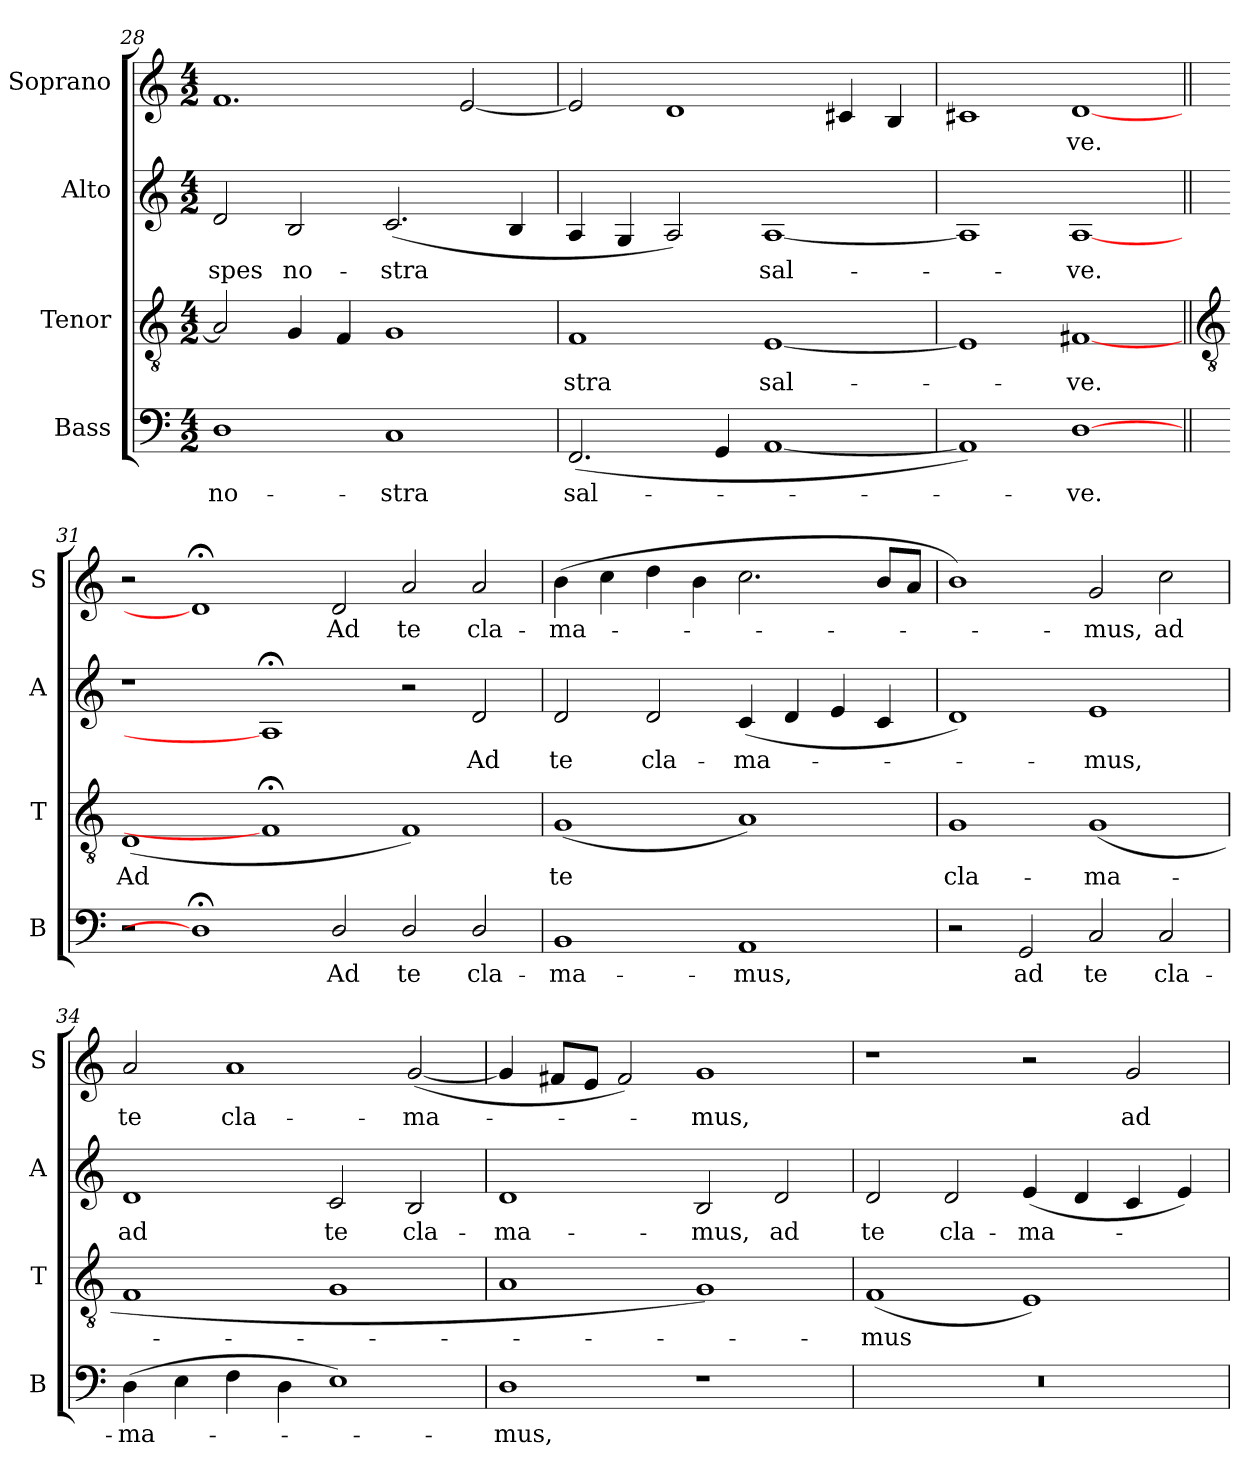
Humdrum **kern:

**kern	**text	**kern	**text	**kern	**text	**kern	**text
*part4	*part4	*part3	*part3	*part2	*part2	*part1	*part1
*staff4	*staff4	*staff3	*staff3	*staff2	*staff2	*staff1	*staff1
*I"Bass	*	*I"Tenor	*	*I"Alto	*	*I"Soprano	*
*I'B	*	*I'T	*	*I'A	*	*I'S	*
*clefF4	*	*clefGv2	*	*clefG2	*	*clefG2	*
*k[]	*	*k[]	*	*k[]	*	*k[]	*
*C:	*	*C:	*	*C:	*	*C:	*
*M4/2	*	*M4/2	*	*M4/2	*	*M4/2	*
=28	=28	=28	=28	=28	=28	=28	=28
!	!LO:LY:b	!	!	!	!LO:LY:b	!	!
1D	no-	2A]	.	2d	spes	1.f	.
!	!	!	!	!	!LO:LY:b	!	!
.	.	4G	.	2B	no-	.	.
.	.	4F	.	.	.	.	.
!	!LO:LY:b	!	!	!	!LO:LY:b	!	!
1C	-stra	1G	.	(<2.c	-stra	.	.
.	.	.	.	.	.	[2e	.
.	.	.	.	4B	.	.	.
=29	=29	=29	=29	=29	=29	=29	=29
!	!LO:LY:b	!	!LO:LY:b	!	!	!	!
(<2.FF	sal-	1F	stra	4A	.	2e]	.
.	.	.	.	4G	.	.	.
.	.	.	.	2A)	.	1d	.
4GG	.	.	.	.	.	.	.
!	!	!	!LO:LY:b	!	!LO:LY:b	!	!
[1AA	.	[1E	sal-	[1A	sal-	.	.
.	.	.	.	.	.	4c#X	.
.	.	.	.	.	.	4B	.
=30	=30	=30	=30	=30	=30	=30	=30
1AA])	.	1E]	.	1A]	.	1c#X	.
!	!LO:LY:b	!	!LO:LY:b	!	!LO:LY:b	!	!LO:LY:b
[1D	ve.	[1F#X	ve.	[1A	ve.	[1d	ve.
!!LO:LB:g=z
=31||	=31||	=31||	=31||	=31||	=31||	=31||	=31||
*	*	*clefGv2	*	*	*	*	*
!	!	!	!LO:LY:b	!	!	!	!
2r	.	(<1D	Ad	1r	.	2r	.
1D;<]	.	.	.	.	.	1d;<]	.
.	.	1F#;<]	.	1A;<]	.	.	.
!	!LO:LY:b	!	!	!	!	!	!LO:LY:b
2D/	Ad	.	.	.	.	2d	Ad
!	!LO:LY:b	!	!	!	!	!	!LO:LY:b
2D/	te	1F)	.	2r	.	2a	te
!	!LO:LY:b	!	!	!	!LO:LY:b	!	!LO:LY:b
2D/	cla-	.	.	2d	Ad	2a	cla-
=32	=32	=32	=32	=32	=32	=32	=32
!	!LO:LY:b	!	!LO:LY:b	!	!LO:LY:b	!	!LO:LY:b
1BB	-ma-	(<1G	te	2d	te	(>4b	-ma-
.	.	.	.	.	.	4cc	.
!	!	!	!	!	!LO:LY:b	!	!
.	.	.	.	2d	cla-	4dd	.
.	.	.	.	.	.	4b	.
!	!LO:LY:b	!	!	!	!LO:LY:b	!	!
1AA	-mus,	1A)	.	(<4c	-ma-	2.cc	.
.	.	.	.	4d	.	.	.
.	.	.	.	4e	.	.	.
.	.	.	.	4c	.	8bL	.
.	.	.	.	.	.	8aJ	.
=33	=33	=33	=33	=33	=33	=33	=33
!	!	!	!LO:LY:b	!	!	!	!
2r	.	1G	cla-	1d)	.	1b)	.
!	!LO:LY:b	!	!	!	!	!	!
2GG	ad	.	.	.	.	.	.
!	!LO:LY:b	!	!LO:LY:b	!	!LO:LY:b	!	!LO:LY:b
2C	te	(<1G	-ma-	1e	mus,	2g	mus,
!	!LO:LY:b	!	!	!	!	!	!LO:LY:b
2C	cla-	.	.	.	.	2cc	ad
=34	=34	=34	=34	=34	=34	=34	=34
!	!LO:LY:b	!	!	!	!LO:LY:b	!	!LO:LY:b
(>4D	-ma-	1F	.	1d	ad	2a	te
4E	.	.	.	.	.	.	.
!	!	!	!	!	!	!	!LO:LY:b
4F	.	.	.	.	.	1a	cla-
4D	.	.	.	.	.	.	.
!	!	!	!	!	!LO:LY:b	!	!
1E)	.	1G	.	2c	te	.	.
!	!	!	!	!	!LO:LY:b	!	!LO:LY:b
.	.	.	.	2B	cla-	(<[2g	-ma-
=35	=35	=35	=35	=35	=35	=35	=35
!	!LO:LY:b	!	!	!	!LO:LY:b	!	!
1D	mus,	1A	.	1d	-ma-	4g]	.
.	.	.	.	.	.	8f#XL	.
.	.	.	.	.	.	8eJ	.
.	.	.	.	.	.	2f#)	.
!	!	!	!	!	!LO:LY:b	!	!LO:LY:b
1r	.	1G)	.	2B	-mus,	1g	mus,
!	!	!	!	!	!LO:LY:b	!	!
.	.	.	.	2d	ad	.	.
=36	=36	=36	=36	=36	=36	=36	=36
!	!	!	!LO:LY:b	!	!LO:LY:b	!	!
0r	.	(<1F	mus	2d	te	1r	.
!	!	!	!	!	!LO:LY:b	!	!
.	.	.	.	2d	cla-	.	.
!	!	!	!	!	!LO:LY:b	!	!
.	.	1E)	.	(<4e	-ma-	2r	.
.	.	.	.	4d	.	.	.
!	!	!	!	!	!	!	!LO:LY:b
.	.	.	.	4c	.	2g	ad
.	.	.	.	4e)	.	.	.
=	=	=	=	=	=	=	=
*-	*-	*-	*-	*-	*-	*-	*-
